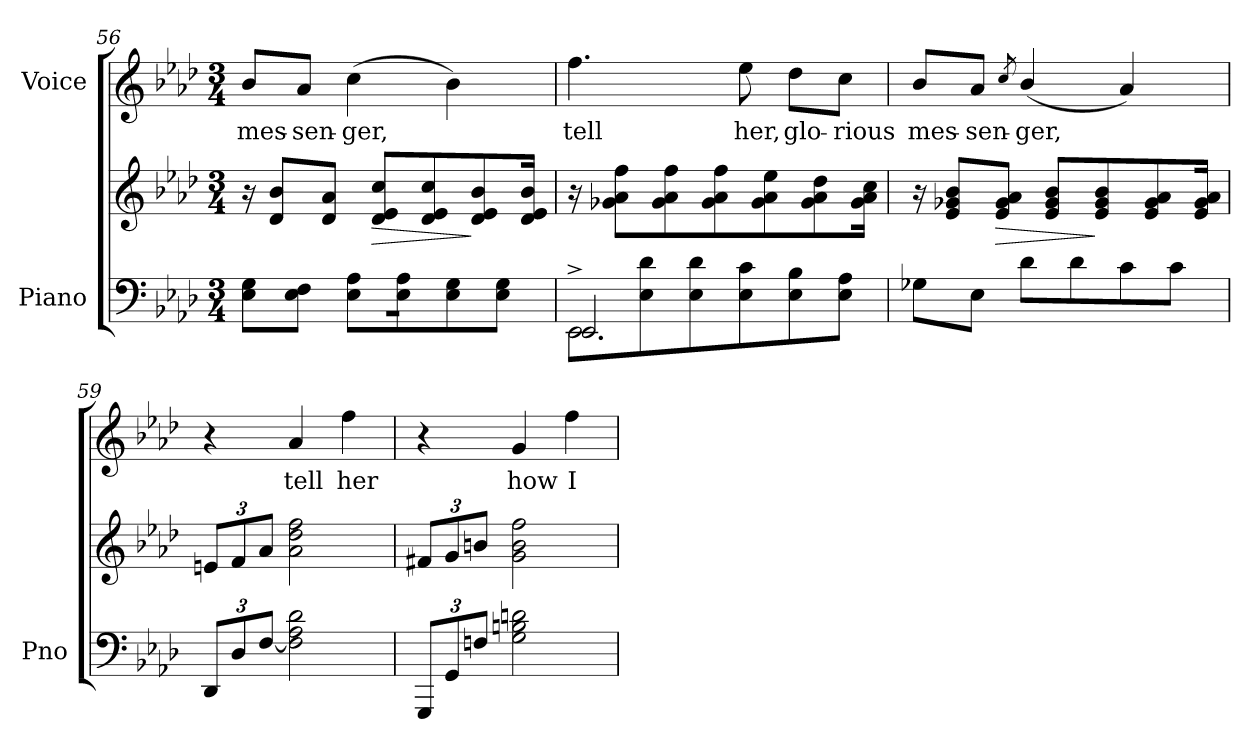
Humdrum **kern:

**kern	**kern	**dynam	**kern	**text
*part2	*part2	*part2	*part1	*part1
*staff3	*staff2	*staff2/3	*staff1	*staff1
*I"Piano	*	*	*I"Voice	*
*I'Pno	*	*	*	*
*clefF4	*clefG2	*	*clefG2	*
*k[b-e-a-d-]	*k[b-e-a-d-]	*	*k[b-e-a-d-]	*
*M3/4	*M3/4	*	*M3/4	*
=56	=56	=56	=56	=56
*^	*	*	*	*
8E-\ 8G\L	2.r	16r	.	8b-/L	mes-
.	.	8d-/ 8b-/L	.	.	.
8E-\ 8F\J	.	.	.	8a-/J	-sen-
.	.	8d-/ 8a-/J	.	.	.
8E-\ 8A-\L	.	.	.	(4cc\	-ger,
!	!	!	!LO:HP:b	!	!
.	.	8d-/ 8e-/ 8cc/L	>	.	.
8E-\ 8A-\	.	.	.	.	.
.	.	8d-/ 8e-/ 8cc/	.	.	.
8E-\ 8G\	.	.	.	4b-\)	.
.	.	8d-/ 8e-/ 8b-/	]	.	.
8E-\ 8G\J	.	.	.	.	.
.	.	16d-/ 16e-/ 16b-/Jk	.	.	.
=57	=57	=57	=57	=57	=57
!LO:N:head=open	!	!	!	!	!
8EE-^>\L	2.EE-/	16r	.	4.ff\	tell
.	.	8g-X\ 8a-\ 8ff\L	.	.	.
8E-\ 8d-\	.	.	.	.	.
.	.	8g-\ 8a-\ 8ff\	.	.	.
8E-\ 8d-\	.	.	.	.	.
.	.	8g-\ 8a-\ 8ff\	.	.	.
8E-\ 8c\	.	.	.	8ee-\	her,
.	.	8g-\ 8a-\ 8ee-\	.	.	.
8E-\ 8B-\	.	.	.	8dd-\L	glo-
.	.	8g-\ 8a-\ 8dd-\	.	.	.
8E-\ 8A-\J	.	.	.	8cc\J	-rious
.	.	16g-\ 16a-\ 16cc\Jk	.	.	.
*v	*v	*	*	*	*
=58	=58	=58	=58	=58
8G-X\L	16r	.	8b-/L	mes-
.	8e-/ 8g-X/ 8b-/L	.	.	.
8E-\J	.	.	8a-/J	-sen-
!	!	!LO:HP:b	!	!
.	8e-/ 8g-/ 8a-/J	>	.	.
.	.	.	8qcc/	.
8d-\L	.	.	(<4b-/	-ger,
.	8e-/ 8g-/ 8b-/L	.	.	.
8d-\	.	.	.	.
.	8e-/ 8g-/ 8b-/	]	.	.
8c\	.	.	4a-/)	.
.	8e-/ 8g-/ 8a-/	.	.	.
8c\J	.	.	.	.
.	16e-/ 16g-/ 16a-/Jk	.	.	.
=59	=59	=59	=59	=59
*Xbrackettup	*Xbrackettup	*	*	*
12DD-/L	12en/L	.	4r	.
12D-/	12f/	.	.	.
[<12F/J	12a-/J	.	.	.
2F\] 2A-\ 2d-\	2a-\ 2dd-\ 2ff\	.	4a-/	tell
.	.	.	4ff\	her
=60	=60	=60	=60	=60
12GGG/L	12f#X/L	.	4r	.
12GG/	12g/	.	.	.
12Fn/J	12bn/J	.	.	.
2G\ 2Bn\ 2dn\	2g\ 2b\ 2ff\	.	4g/	how
.	.	.	4ff\	I
=	=	=	=	=
*-	*-	*-	*-	*-
